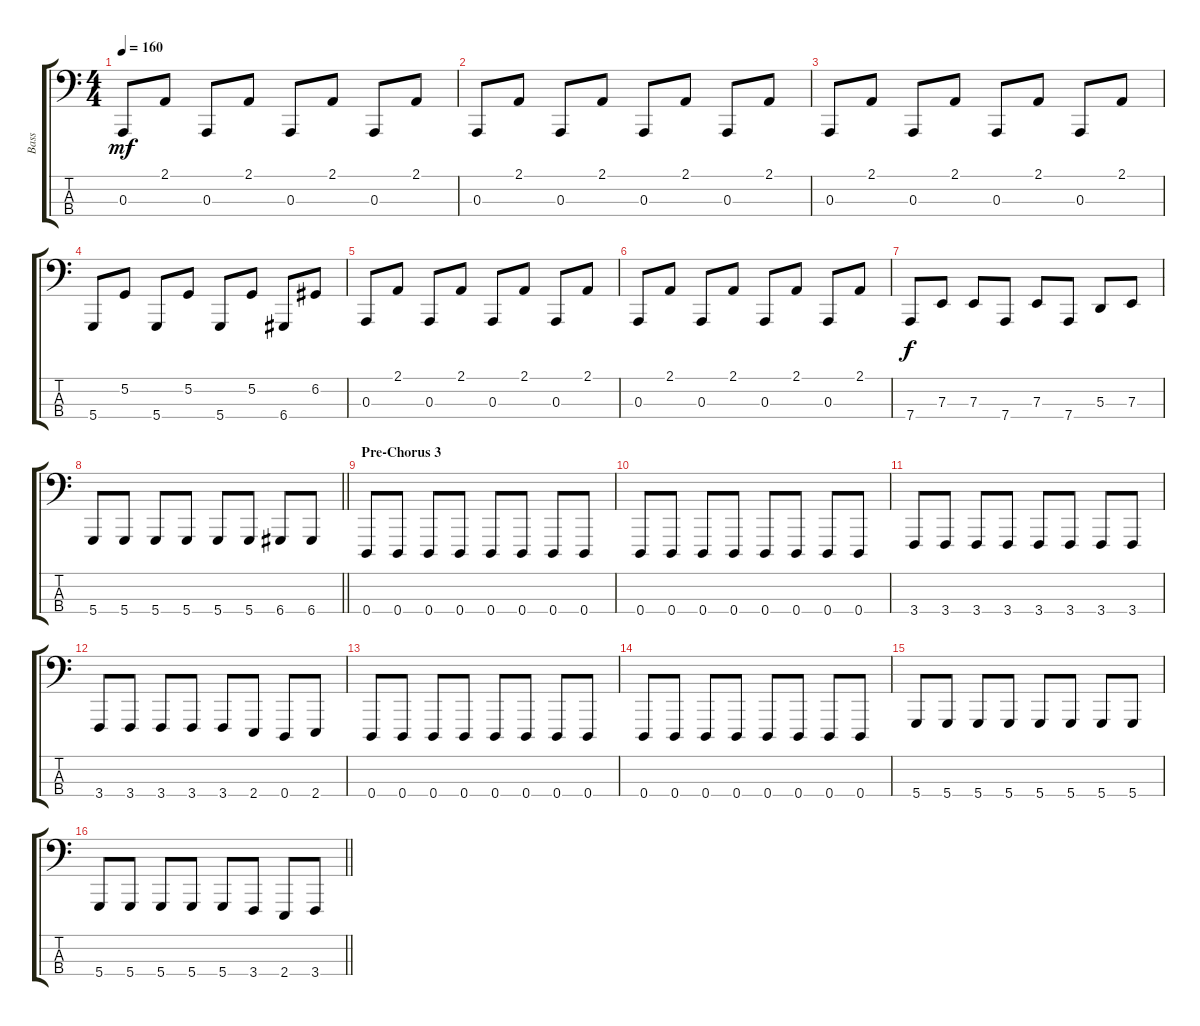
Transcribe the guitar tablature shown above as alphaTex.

\track ("Bass" "Bass") {instrument lead8bassandlead}
\staff {score tabs}
\tuning (G2 D2 A1 D1) {hide}
\ts (4 4)
\tempo 160
\clef f4
\ks c
0.3.8{dy mf} 2.1.8 0.3.8 2.1.8 0.3.8 2.1.8 0.3.8 2.1.8 |
0.3.8 2.1.8 0.3.8 2.1.8 0.3.8 2.1.8 0.3.8 2.1.8 |
0.3.8 2.1.8 0.3.8 2.1.8 0.3.8 2.1.8 0.3.8 2.1.8 |
5.4.8 5.2.8 5.4.8 5.2.8 5.4.8 5.2.8 6.4.8 6.2.8 |
0.3.8 2.1.8 0.3.8 2.1.8 0.3.8 2.1.8 0.3.8 2.1.8 |
0.3.8 2.1.8 0.3.8 2.1.8 0.3.8 2.1.8 0.3.8 2.1.8 |
7.4.8{dy f} 7.3.8 7.3.8 7.4.8 7.3.8 7.4.8 5.3.8 7.3.8 |
\barLineRight lightlight
5.4.8 5.4.8 5.4.8 5.4.8 5.4.8 5.4.8 6.4.8 6.4.8 |
\section ("" "Pre-Chorus 3")
0.4.8 0.4.8 0.4.8 0.4.8 0.4.8 0.4.8 0.4.8 0.4.8 |
0.4.8 0.4.8 0.4.8 0.4.8 0.4.8 0.4.8 0.4.8 0.4.8 |
3.4.8 3.4.8 3.4.8 3.4.8 3.4.8 3.4.8 3.4.8 3.4.8 |
3.4.8 3.4.8 3.4.8 3.4.8 3.4.8 2.4.8 0.4.8 2.4.8 |
0.4.8 0.4.8 0.4.8 0.4.8 0.4.8 0.4.8 0.4.8 0.4.8 |
0.4.8 0.4.8 0.4.8 0.4.8 0.4.8 0.4.8 0.4.8 0.4.8 |
5.4.8 5.4.8 5.4.8 5.4.8 5.4.8 5.4.8 5.4.8 5.4.8 |
\barLineRight lightlight
5.4.8 5.4.8 5.4.8 5.4.8 5.4.8 3.4.8 2.4.8 3.4.8
